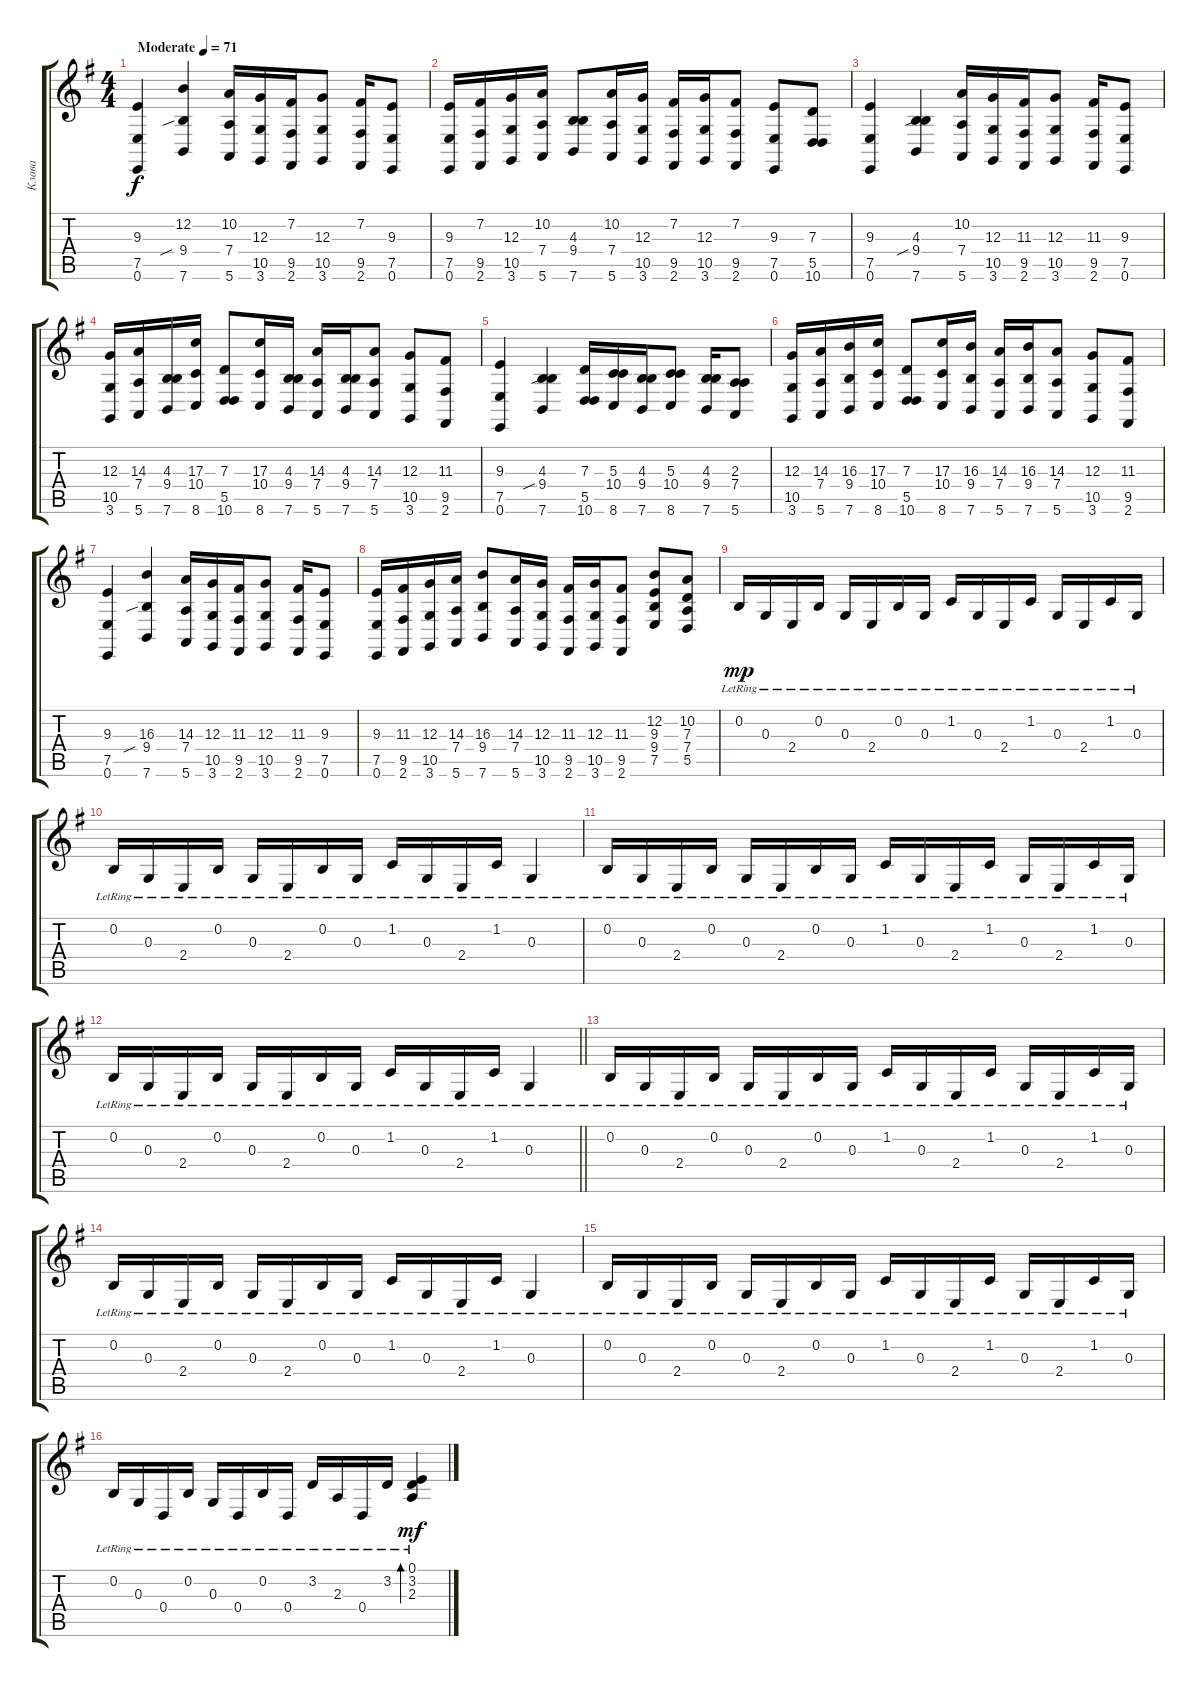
\track ("Клава" "Клава") {instrument stringensemble1}
\staff {score tabs}
\tuning (E4 B3 G3 D3 A2 E2) {hide}
\ts (4 4)
\tempo (71 "Moderate")
\clef g2
\ks eminor
(9.3 7.5 0.6).4{dy f instrument stringensemble1} (12.2 9.4{sib} 7.6).4 (10.2 7.4 5.6).16 (12.3 10.5 3.6).16 (7.2 9.5 2.6).16 (12.3 10.5 3.6).8 (7.2 9.5 2.6).16 (9.3 7.5 0.6).8 |
(9.3 7.5 0.6).16 (7.2 9.5 2.6).16 (12.3 10.5 3.6).16 (10.2 7.4 5.6).16 (4.3 9.4 7.6).8 (10.2 7.4 5.6).16 (12.3 10.5 3.6).16 (7.2 9.5 2.6).16 (12.3 10.5 3.6).16 (7.2 9.5 2.6).8 (9.3 7.5 0.6).8 (7.3 5.5 10.6).8 |
(9.3 7.5 0.6).4 (4.3 9.4{sib} 7.6).4 (10.2 7.4 5.6).16 (12.3 10.5 3.6).16 (11.3 9.5 2.6).16 (12.3 10.5 3.6).8 (11.3 9.5 2.6).16 (9.3 7.5 0.6).8 |
(12.3 10.5 3.6).16 (14.3 7.4 5.6).16 (4.3 9.4 7.6).16 (17.3 10.4 8.6).16 (7.3 5.5 10.6).8 (17.3 10.4 8.6).16 (4.3 9.4 7.6).16 (14.3 7.4 5.6).16 (4.3 9.4 7.6).16 (14.3 7.4 5.6).8 (12.3 10.5 3.6).8 (11.3 9.5 2.6).8 |
(9.3 7.5 0.6).4 (4.3 9.4{sib} 7.6).4 (7.3 5.5 10.6).16 (5.3 10.4 8.6).16 (4.3 9.4 7.6).16 (5.3 10.4 8.6).8 (4.3 9.4 7.6).16 (2.3 7.4 5.6).8 |
(12.3 10.5 3.6).16 (14.3 7.4 5.6).16 (16.3 9.4 7.6).16 (17.3 10.4 8.6).16 (7.3 5.5 10.6).8 (17.3 10.4 8.6).16 (16.3 9.4 7.6).16 (14.3 7.4 5.6).16 (16.3 9.4 7.6).16 (14.3 7.4 5.6).8 (12.3 10.5 3.6).8 (11.3 9.5 2.6).8 |
(9.3 7.5 0.6).4 (16.3 9.4{sib} 7.6).4 (14.3 7.4 5.6).16 (12.3 10.5 3.6).16 (11.3 9.5 2.6).16 (12.3 10.5 3.6).8 (11.3 9.5 2.6).16 (9.3 7.5 0.6).8 |
(9.3 7.5 0.6).16 (11.3 9.5 2.6).16 (12.3 10.5 3.6).16 (14.3 7.4 5.6).16 (16.3 9.4 7.6).8 (14.3 7.4 5.6).16 (12.3 10.5 3.6).16 (11.3 9.5 2.6).16 (12.3 10.5 3.6).16 (11.3 9.5 2.6).8 (12.2 9.3 9.4 7.5).8 (10.2 7.3 7.4 5.5).8 |
0.2{lr}.16{dy mp volume 16 instrument acousticgrandpiano} 0.3{lr}.16 2.4{lr}.16 0.2{lr}.16 0.3{lr}.16 2.4{lr}.16 0.2{lr}.16 0.3{lr}.16 1.2{lr}.16 0.3{lr}.16 2.4{lr}.16 1.2{lr}.16 0.3{lr}.16 2.4{lr}.16 1.2{lr}.16 0.3{lr}.16 |
0.2{lr}.16 0.3{lr}.16 2.4{lr}.16 0.2{lr}.16 0.3{lr}.16 2.4{lr}.16 0.2{lr}.16 0.3{lr}.16 1.2{lr}.16 0.3{lr}.16 2.4{lr}.16 1.2{lr}.16 0.3{lr}.4 |
0.2{lr}.16 0.3{lr}.16 2.4{lr}.16 0.2{lr}.16 0.3{lr}.16 2.4{lr}.16 0.2{lr}.16 0.3{lr}.16 1.2{lr}.16 0.3{lr}.16 2.4{lr}.16 1.2{lr}.16 0.3{lr}.16 2.4{lr}.16 1.2{lr}.16 0.3{lr}.16 |
\barLineRight lightlight
0.2{lr}.16 0.3{lr}.16 2.4{lr}.16 0.2{lr}.16 0.3{lr}.16 2.4{lr}.16 0.2{lr}.16 0.3{lr}.16 1.2{lr}.16 0.3{lr}.16 2.4{lr}.16 1.2{lr}.16 0.3{lr}.4 |
0.2{lr}.16 0.3{lr}.16 2.4{lr}.16 0.2{lr}.16 0.3{lr}.16 2.4{lr}.16 0.2{lr}.16 0.3{lr}.16 1.2{lr}.16 0.3{lr}.16 2.4{lr}.16 1.2{lr}.16 0.3{lr}.16 2.4{lr}.16 1.2{lr}.16 0.3{lr}.16 |
0.2{lr}.16 0.3{lr}.16 2.4{lr}.16 0.2{lr}.16 0.3{lr}.16 2.4{lr}.16 0.2{lr}.16 0.3{lr}.16 1.2{lr}.16 0.3{lr}.16 2.4{lr}.16 1.2{lr}.16 0.3{lr}.4 |
0.2{lr}.16 0.3{lr}.16 2.4{lr}.16 0.2{lr}.16 0.3{lr}.16 2.4{lr}.16 0.2{lr}.16 0.3{lr}.16 1.2{lr}.16 0.3{lr}.16 2.4{lr}.16 1.2{lr}.16 0.3{lr}.16 2.4{lr}.16 1.2{lr}.16 0.3{lr}.16 |
0.2{lr}.16 0.3{lr}.16 0.4{lr}.16 0.2{lr}.16 0.3{lr}.16 0.4{lr}.16 0.2{lr}.16 0.4{lr}.16 3.2{lr}.16 2.3{lr}.16 0.4{lr}.16 3.2{lr}.16 (0.1{lr} 3.2{lr} 2.3{lr}).4{bd 60 dy mf}
